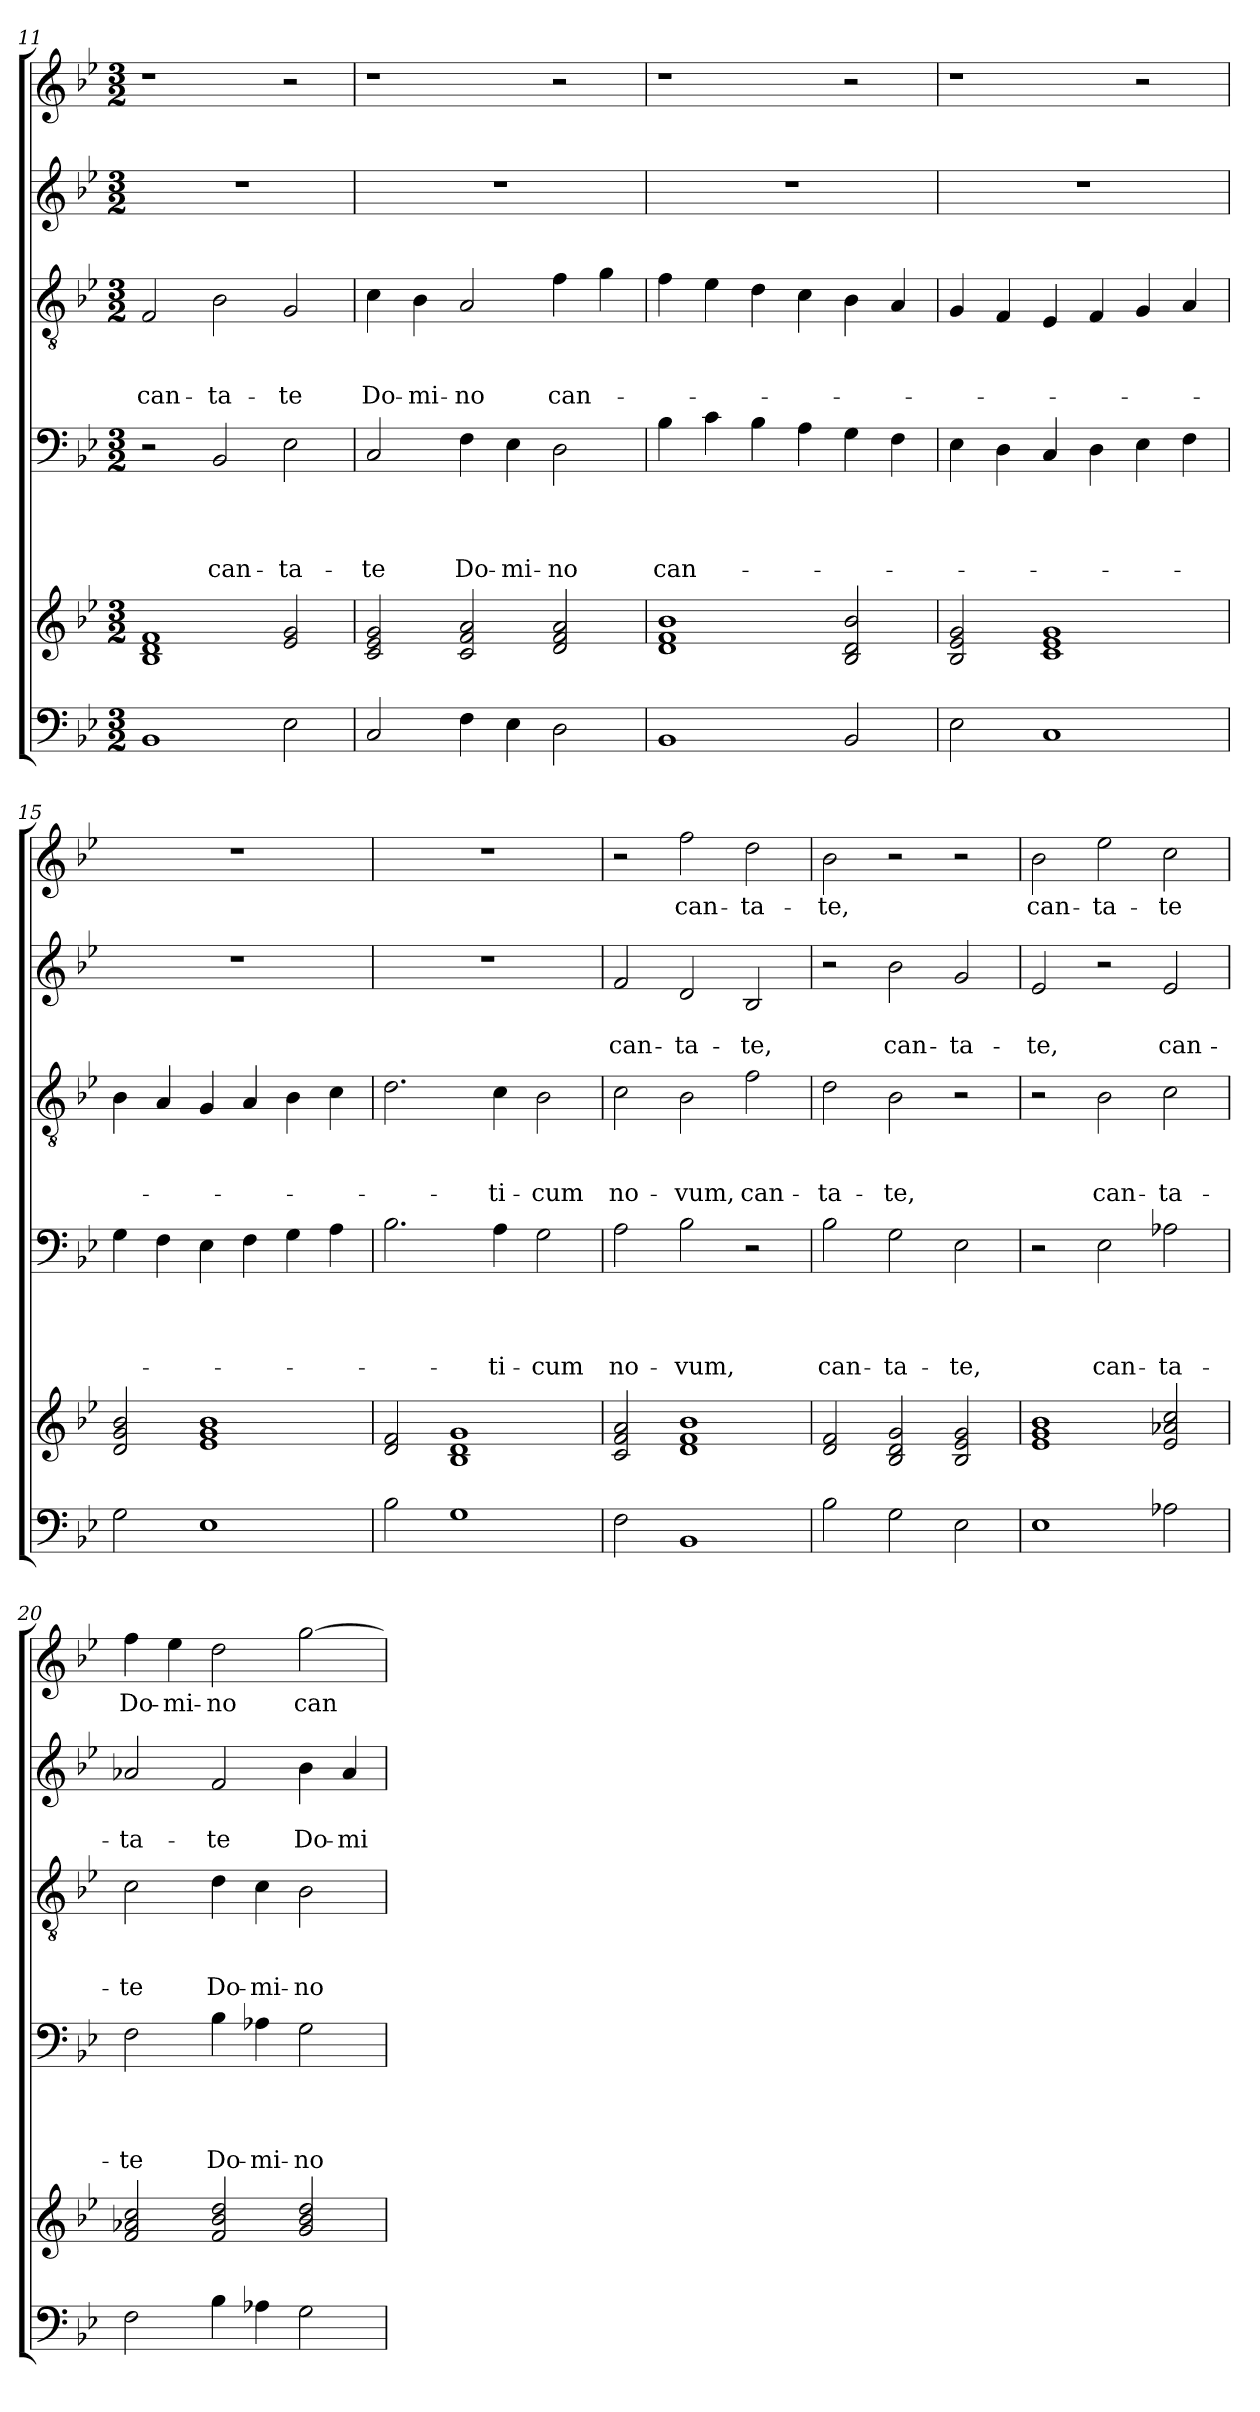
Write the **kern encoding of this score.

**kern	**kern	**kern	**text	**text	**text	**text	**kern	**text	**text	**text	**kern	**text	**text	**kern	**text
*part6	*part5	*part4	*part4	*part4	*part4	*part4	*part3	*part3	*part3	*part3	*part2	*part2	*part2	*part1	*part1
*staff6	*staff5	*staff4	*staff4	*staff4	*staff4	*staff4	*staff3	*staff3	*staff3	*staff3	*staff2	*staff2	*staff2	*staff1	*staff1
!!LO:LB:g=z
*clefF4	*clefG2	*clefF4	*	*	*	*	*clefGv2	*	*	*	*clefG2	*	*	*clefG2	*
*k[b-e-]	*k[b-e-]	*k[b-e-]	*	*	*	*	*k[b-e-]	*	*	*	*k[b-e-]	*	*	*k[b-e-]	*
*B-:	*B-:	*B-:	*	*	*	*	*B-:	*	*	*	*B-:	*	*	*B-:	*
*M3/2	*M3/2	*M3/2	*	*	*	*	*M3/2	*	*	*	*M3/2	*	*	*M3/2	*
=11	=11	=11	=11	=11	=11	=11	=11	=11	=11	=11	=11	=11	=11	=11	=11
!	!	!	!	!	!	!	!	!	!	!LO:LY:b	!LO:N:vis=1	!	!	!	!
1BB-	1B- 1d 1f	2r	.	.	.	.	2F/	.	.	can-	1.r	.	.	1r	.
!	!	!	!	!	!	!LO:LY:b	!	!	!	!LO:LY:b	!	!	!	!	!
.	.	2BB-/	.	.	.	can-	2B-\	.	.	-ta-	.	.	.	.	.
!	!	!	!	!	!	!LO:LY:b	!	!	!	!LO:LY:b	!	!	!	!	!
2E-\	2e-/ 2g/	2E-\	.	.	.	-ta-	2G/	.	.	-te	.	.	.	2r	.
!!LO:LB:g=z
=12	=12	=12	=12	=12	=12	=12	=12	=12	=12	=12	=12	=12	=12	=12	=12
!	!	!	!	!	!	!LO:LY:b	!	!	!	!LO:LY:b	!LO:N:vis=1	!	!	!	!
2C/	2c/ 2e-/ 2g/	2C/	.	.	.	-te	4c\	.	.	Do-	1.r	.	.	1r	.
!	!	!	!	!	!	!	!	!	!	!LO:LY:b	!	!	!	!	!
.	.	.	.	.	.	.	4B-\	.	.	-mi-	.	.	.	.	.
!	!	!	!	!	!	!LO:LY:b	!	!	!	!LO:LY:b	!	!	!	!	!
4F\	2c/ 2f/ 2a/	4F\	.	.	.	Do-	2A/	.	.	-no	.	.	.	.	.
!	!	!	!	!	!	!LO:LY:b	!	!	!	!	!	!	!	!	!
4E-\	.	4E-\	.	.	.	-mi-	.	.	.	.	.	.	.	.	.
!	!	!	!	!	!	!LO:LY:b	!	!	!	!LO:LY:b	!	!	!	!	!
2D\	2d/ 2f/ 2a/	2D\	.	.	.	-no	4f\	.	.	can-	.	.	.	2r	.
.	.	.	.	.	.	.	4g\	.	.	.	.	.	.	.	.
=13	=13	=13	=13	=13	=13	=13	=13	=13	=13	=13	=13	=13	=13	=13	=13
!	!	!	!	!	!	!LO:LY:b	!	!	!	!	!LO:N:vis=1	!	!	!	!
1BB-	1d 1f 1b-	4B-\	.	.	.	can-	4f\	.	.	.	1.r	.	.	1r	.
.	.	4c\	.	.	.	.	4e-\	.	.	.	.	.	.	.	.
.	.	4B-\	.	.	.	.	4d\	.	.	.	.	.	.	.	.
.	.	4A\	.	.	.	.	4c\	.	.	.	.	.	.	.	.
2BB-/	2B-/ 2d/ 2b-/	4G\	.	.	.	.	4B-\	.	.	.	.	.	.	2r	.
.	.	4F\	.	.	.	.	4A/	.	.	.	.	.	.	.	.
=14	=14	=14	=14	=14	=14	=14	=14	=14	=14	=14	=14	=14	=14	=14	=14
!	!	!	!	!	!	!	!	!	!	!	!LO:N:vis=1	!	!	!	!
2E-\	2B-/ 2e-/ 2g/	4E-\	.	.	.	.	4G/	.	.	.	1.r	.	.	1r	.
.	.	4D\	.	.	.	.	4F/	.	.	.	.	.	.	.	.
1C	1c 1e- 1g	4C/	.	.	.	.	4E-/	.	.	.	.	.	.	.	.
.	.	4D\	.	.	.	.	4F/	.	.	.	.	.	.	.	.
.	.	4E-\	.	.	.	.	4G/	.	.	.	.	.	.	2r	.
.	.	4F\	.	.	.	.	4A/	.	.	.	.	.	.	.	.
=15	=15	=15	=15	=15	=15	=15	=15	=15	=15	=15	=15	=15	=15	=15	=15
!	!	!	!	!	!	!	!	!	!	!	!LO:N:vis=1	!	!	!LO:N:vis=1	!
2G\	2d/ 2g/ 2b-/	4G\	.	.	.	.	4B-\	.	.	.	1.r	.	.	1.r	.
.	.	4F\	.	.	.	.	4A/	.	.	.	.	.	.	.	.
1E-	1e- 1g 1b-	4E-\	.	.	.	.	4G/	.	.	.	.	.	.	.	.
.	.	4F\	.	.	.	.	4A/	.	.	.	.	.	.	.	.
.	.	4G\	.	.	.	.	4B-\	.	.	.	.	.	.	.	.
.	.	4A\	.	.	.	.	4c\	.	.	.	.	.	.	.	.
!!LO:PB:g=z
=16	=16	=16	=16	=16	=16	=16	=16	=16	=16	=16	=16	=16	=16	=16	=16
!	!	!	!	!	!	!	!	!	!	!	!LO:N:vis=1	!	!	!LO:N:vis=1	!
2B-\	2d/ 2f/	2.B-\	.	.	.	.	2.d\	.	.	.	1.r	.	.	1.r	.
1G	1B- 1d 1g	.	.	.	.	.	.	.	.	.	.	.	.	.	.
!	!	!	!	!	!	!LO:LY:b	!	!	!	!LO:LY:b	!	!	!	!	!
.	.	4A\	.	.	.	-ti-	4c\	.	.	-ti-	.	.	.	.	.
!	!	!	!	!	!	!LO:LY:b	!	!	!	!LO:LY:b	!	!	!	!	!
.	.	2G\	.	.	.	-cum	2B-\	.	.	-cum	.	.	.	.	.
=17	=17	=17	=17	=17	=17	=17	=17	=17	=17	=17	=17	=17	=17	=17	=17
!	!	!	!	!	!	!LO:LY:b	!	!	!	!LO:LY:b	!	!	!LO:LY:b	!	!
2F\	2c/ 2f/ 2a/	2A\	.	.	.	no-	2c\	.	.	no-	2f/	.	can-	2r	.
!	!	!	!	!	!	!LO:LY:b	!	!	!	!LO:LY:b	!	!	!LO:LY:b	!	!LO:LY:b
1BB-	1d 1f 1b-	2B-\	.	.	.	-vum,	2B-\	.	.	-vum,	2d/	.	-ta-	2ff\	can-
!	!	!	!	!	!	!	!	!	!	!LO:LY:b	!	!	!LO:LY:b	!	!LO:LY:b
.	.	2r	.	.	.	.	2f\	.	.	can-	2B-/	.	-te,	2dd\	-ta-
!!LO:LB:g=z
=18	=18	=18	=18	=18	=18	=18	=18	=18	=18	=18	=18	=18	=18	=18	=18
!	!	!	!	!	!	!LO:LY:b	!	!	!	!LO:LY:b	!	!	!	!	!LO:LY:b
2B-\	2d/ 2f/	2B-\	.	.	.	can-	2d\	.	.	-ta-	2r	.	.	2b-\	-te,
!	!	!	!	!	!	!LO:LY:b	!	!	!	!LO:LY:b	!	!	!LO:LY:b	!	!
2G\	2B-/ 2d/ 2g/	2G\	.	.	.	-ta-	2B-\	.	.	-te,	2b-\	.	can-	2r	.
!	!	!	!	!	!	!LO:LY:b	!	!	!	!	!	!	!LO:LY:b	!	!
2E-\	2B-/ 2e-/ 2g/	2E-\	.	.	.	-te,	2r	.	.	.	2g/	.	-ta-	2r	.
=19	=19	=19	=19	=19	=19	=19	=19	=19	=19	=19	=19	=19	=19	=19	=19
!	!	!	!	!	!	!	!	!	!	!	!	!	!LO:LY:b	!	!LO:LY:b
1E-	1e- 1g 1b-	2r	.	.	.	.	2r	.	.	.	2e-/	.	-te,	2b-\	can-
!	!	!	!	!	!	!LO:LY:b	!	!	!	!LO:LY:b	!	!	!	!	!LO:LY:b
.	.	2E-\	.	.	.	can-	2B-\	.	.	can-	2r	.	.	2ee-\	-ta-
!	!	!	!	!	!	!LO:LY:b	!	!	!	!LO:LY:b	!	!	!LO:LY:b	!	!LO:LY:b
2A-X\	2e-/ 2a-X/ 2cc/	2A-X\	.	.	.	-ta-	2c\	.	.	-ta-	2e-/	.	can-	2cc\	-te
=20	=20	=20	=20	=20	=20	=20	=20	=20	=20	=20	=20	=20	=20	=20	=20
!	!	!	!	!	!	!LO:LY:b	!	!	!	!LO:LY:b	!	!	!LO:LY:b	!	!LO:LY:b
2F\	2f/ 2a-X/ 2cc/	2F\	.	.	.	-te	2c\	.	.	-te	2a-X/	.	-ta-	4ff\	Do-
!	!	!	!	!	!	!	!	!	!	!	!	!	!	!	!LO:LY:b
.	.	.	.	.	.	.	.	.	.	.	.	.	.	4ee-\	-mi-
!	!	!	!	!	!	!LO:LY:b	!	!	!	!LO:LY:b	!	!	!LO:LY:b	!	!LO:LY:b
4B-\	2f/ 2b-/ 2dd/	4B-\	.	.	.	Do-	4d\	.	.	Do-	2f/	.	-te	2dd\	-no
!	!	!	!	!	!	!LO:LY:b	!	!	!	!LO:LY:b	!	!	!	!	!
4A-X\	.	4A-X\	.	.	.	-mi-	4c\	.	.	-mi-	.	.	.	.	.
!	!	!	!	!	!	!LO:LY:b	!	!	!	!LO:LY:b	!	!	!LO:LY:b	!	!LO:LY:b
2G\	2g/ 2b-/ 2dd/	2G\	.	.	.	-no	2B-\	.	.	-no	4b-\	.	Do-	[>2gg\	can-
!	!	!	!	!	!	!	!	!	!	!	!	!	!LO:LY:b	!	!
.	.	.	.	.	.	.	.	.	.	.	4a-/	.	-mi-	.	.
=	=	=	=	=	=	=	=	=	=	=	=	=	=	=	=
*-	*-	*-	*-	*-	*-	*-	*-	*-	*-	*-	*-	*-	*-	*-	*-
